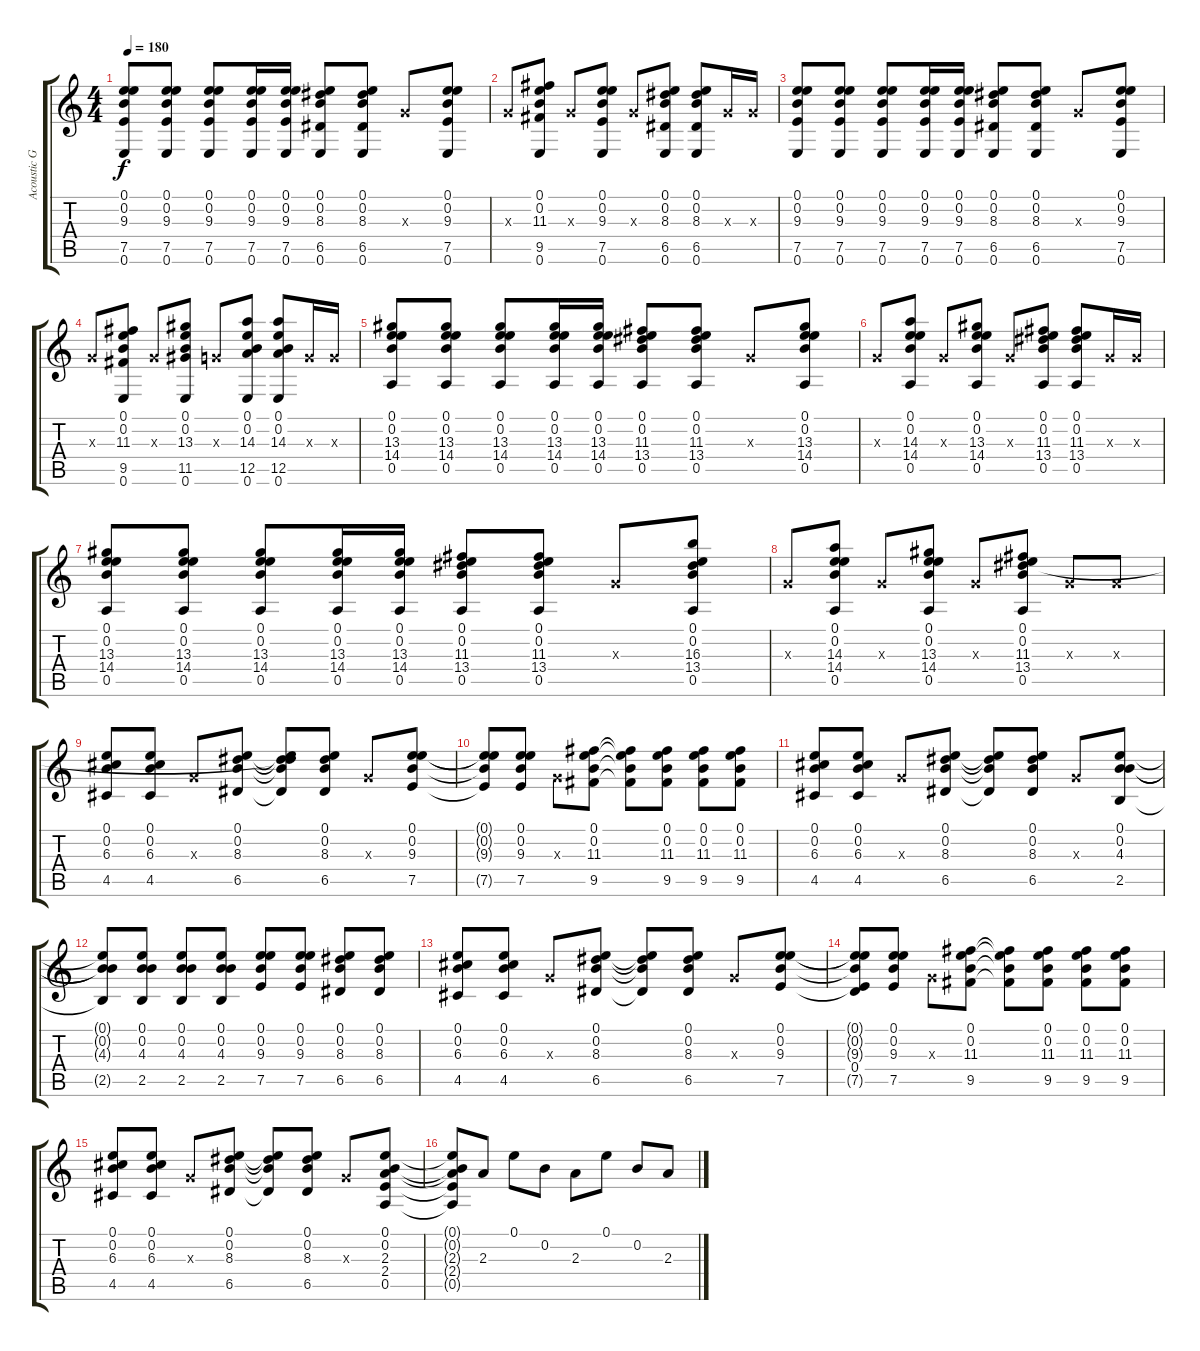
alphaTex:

\track ("Acoustic Guitar" "Acoustic G") {instrument acousticguitarsteel}
\staff {score tabs}
\tuning (E4 B3 G3 D3 A2 E2) {hide}
\ts (4 4)
\tempo 180
\clef g2
\ks c
(0.1 0.2 9.3 7.5 0.6).8{dy f} (0.1 0.2 9.3 7.5 0.6).8 (0.1 0.2 9.3 7.5 0.6).8 (0.1 0.2 9.3 7.5 0.6).16 (0.1 0.2 9.3 7.5 0.6).16 (0.1 0.2 8.3 6.5 0.6).8 (0.1 0.2 8.3 6.5 0.6).8 0.3{x}.8 (0.1 0.2 9.3 7.5 0.6).8 |
0.3{x}.8 (0.1 0.2 11.3 9.5 0.6).8 0.3{x}.8 (0.1 0.2 9.3 7.5 0.6).8 0.3{x}.8 (0.1 0.2 8.3 6.5 0.6).8 (0.1 0.2 8.3 6.5 0.6).8 0.3{x}.16 0.3{x}.16 |
(0.1 0.2 9.3 7.5 0.6).8 (0.1 0.2 9.3 7.5 0.6).8 (0.1 0.2 9.3 7.5 0.6).8 (0.1 0.2 9.3 7.5 0.6).16 (0.1 0.2 9.3 7.5 0.6).16 (0.1 0.2 8.3 6.5 0.6).8 (0.1 0.2 8.3 6.5 0.6).8 0.3{x}.8 (0.1 0.2 9.3 7.5 0.6).8 |
0.3{x}.8 (0.1 0.2 11.3 9.5 0.6).8 0.3{x}.8 (0.1 0.2 13.3 11.5 0.6).8 0.3{x}.8 (0.1 0.2 14.3 12.5 0.6).8 (0.1 0.2 14.3 12.5 0.6).8 0.3{x}.16 0.3{x}.16 |
(0.1 0.2 13.3 14.4 0.5).8 (0.1 0.2 13.3 14.4 0.5).8 (0.1 0.2 13.3 14.4 0.5).8 (0.1 0.2 13.3 14.4 0.5).16 (0.1 0.2 13.3 14.4 0.5).16 (0.1 0.2 11.3 13.4 0.5).8 (0.1 0.2 11.3 13.4 0.5).8 0.3{x}.8 (0.1 0.2 13.3 14.4 0.5).8 |
0.3{x}.8 (0.1 0.2 14.3 14.4 0.5).8 0.3{x}.8 (0.1 0.2 13.3 14.4 0.5).8 0.3{x}.8 (0.1 0.2 11.3 13.4 0.5).8 (0.1 0.2 11.3 13.4 0.5).8 0.3{x}.16 0.3{x}.16 |
(0.1 0.2 13.3 14.4 0.5).8 (0.1 0.2 13.3 14.4 0.5).8 (0.1 0.2 13.3 14.4 0.5).8 (0.1 0.2 13.3 14.4 0.5).16 (0.1 0.2 13.3 14.4 0.5).16 (0.1 0.2 11.3 13.4 0.5).8 (0.1 0.2 11.3 13.4 0.5).8 0.3{x}.8 (0.1 0.2 16.3 13.4 0.5).8 |
0.3{x}.8 (0.1 0.2 14.3 14.4 0.5).8 0.3{x}.8 (0.1 0.2 13.3 14.4 0.5).8 0.3{x}.8 (0.1 0.2 11.3 13.4 0.5).8 0.3{x}.8 0.3{x}.8 |
(0.1 0.2 6.3 4.5).8 (0.1 0.2 6.3 4.5).8 0.3{x}.8 (0.1 0.2 8.3 6.5).8 (0.1{t} 0.2{t} 8.3{t} 13.4{t} 6.5{t}).8 (0.1 0.2 8.3 6.5).8 0.3{x}.8 (0.1 0.2 9.3 7.5).8 |
(0.1{t} 0.2{t} 9.3{t} 7.5{t}).8 (0.1 0.2 9.3 7.5).8 0.3{x}.8 (0.1 0.2 11.3 9.5).8 (0.1{t} 0.2{t} 11.3{t} 9.5{t}).8 (0.1 0.2 11.3 9.5).8 (0.1 0.2 11.3 9.5).8 (0.1 0.2 11.3 9.5).8 |
(0.1 0.2 6.3 4.5).8 (0.1 0.2 6.3 4.5).8 0.3{x}.8 (0.1 0.2 8.3 6.5).8 (0.1{t} 0.2{t} 8.3{t} 6.5{t}).8 (0.1 0.2 8.3 6.5).8 0.3{x}.8 (0.1 0.2 4.3 2.5).8 |
(0.1{t} 0.2{t} 4.3{t} 2.5{t}).8 (0.1 0.2 4.3 2.5).8 (0.1 0.2 4.3 2.5).8 (0.1 0.2 4.3 2.5).8 (0.1 0.2 9.3 7.5).8 (0.1 0.2 9.3 7.5).8 (0.1 0.2 8.3 6.5).8 (0.1 0.2 8.3 6.5).8 |
(0.1 0.2 6.3 4.5).8 (0.1 0.2 6.3 4.5).8 0.3{x}.8 (0.1 0.2 8.3 6.5).8 (0.1{t} 0.2{t} 8.3{t} 6.5{t}).8 (0.1 0.2 8.3 6.5).8 0.3{x}.8 (0.1 0.2 9.3 7.5).8 |
(0.1{t} 0.2{t} 9.3{t} 0.4 7.5{t}).8 (0.1 0.2 9.3 7.5).8 0.3{x}.8 (0.1 0.2 11.3 9.5).8 (0.1{t} 0.2{t} 11.3{t} 9.5{t}).8 (0.1 0.2 11.3 9.5).8 (0.1 0.2 11.3 9.5).8 (0.1 0.2 11.3 9.5).8 |
(0.1 0.2 6.3 4.5).8 (0.1 0.2 6.3 4.5).8 0.3{x}.8 (0.1 0.2 8.3 6.5).8 (0.1{t} 0.2{t} 8.3{t} 6.5{t}).8 (0.1 0.2 8.3 6.5).8 0.3{x}.8 (0.1 0.2 2.3 2.4 0.5).8 |
(0.1{t} 0.2{t} 2.3{t} 2.4{t} 0.5{t}).8 2.3.8 0.1.8 0.2.8 2.3.8 0.1.8 0.2.8 2.3.8
